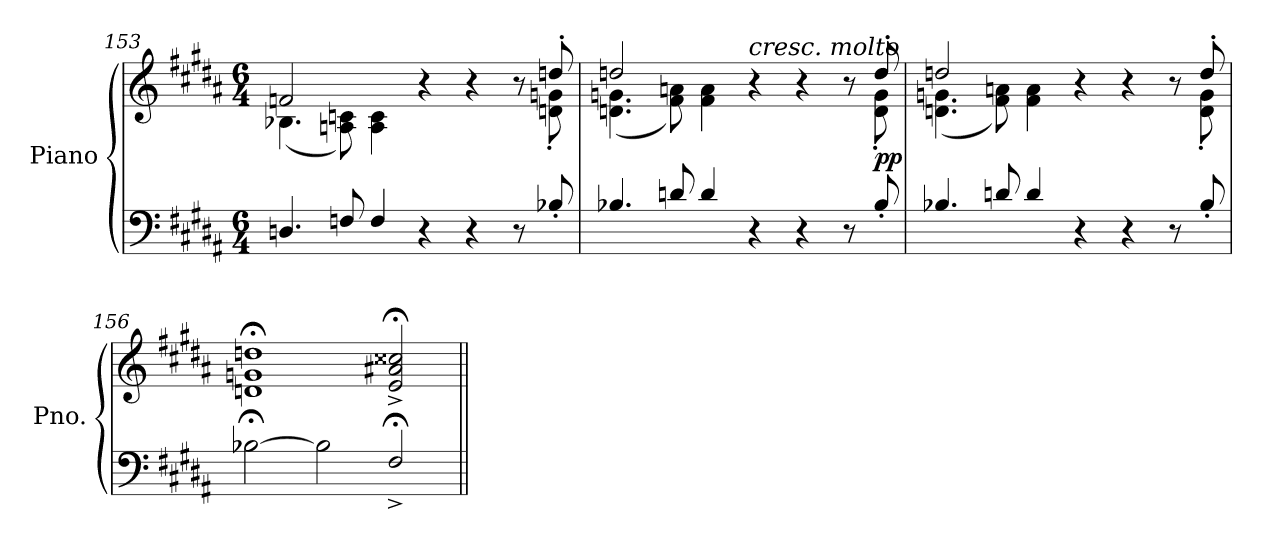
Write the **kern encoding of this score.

**kern	**kern	**dynam
*part1	*part1	*part1
*staff2	*staff1	*staff1/2
*I"Piano	*	*
*I'Pno.	*	*
*clefF4	*clefG2	*
*k[f#c#g#d#a#]	*k[f#c#g#d#a#]	*
*M6/4	*M6/4	*
=153	=153	=153
*	*^	*
4.Dn/	2fn/	(>4.B-X\	.
8Fn/	.	8An\ 8cn\)	.
4F/	2ryy	4A\ 4c\	.
4r	.	4r	.
4r	4ryy	4r	.
8r	8ryy	8r	.
*	*MM100	*	*
8B-X'/	8ddn'/	8dn\' 8gn\'	.
!!LO:LB:g=z	!!
=154	=154	=154	=154
4.B-X/	2ddn/	(>4.dn\ 4.gn\	.
8dn/	.	8f#\ 8an\)	.
4d/	4ryy	4f#\ 4a\	.
!	!LO:TX:a:i:t=cresc. molto	!	!
4r	2ryy	4r	.
4r	.	4r	.
8r	8ryy	8r	.
!	!	!	!LO:DY:b
8B-'/	8dd'/	8d\' 8g\'	pp
=155	=155	=155	=155
4.B-X/	2ddn/	(>4.dn\ 4.gn\	.
8dn/	.	8f#\ 8an\)	.
4d/	2ryy	4f#\ 4a\	.
4r	.	4r	.
4r	4ryy	4r	.
8r	8ryy	8r	.
8B-'/	8dd'/	8d\' 8g\'	.
*	*v	*v	*
=156	=156	=156
[2B-X;\	1dn;< 1gn;< 1ddn;<	.
2B-\]	.	.
*	*MM45	*
2F#;^/	2e/;<^ 2a#X/;<^ 2cc##X/;<^	.
=||	=||	=||
*-	*-	*-
